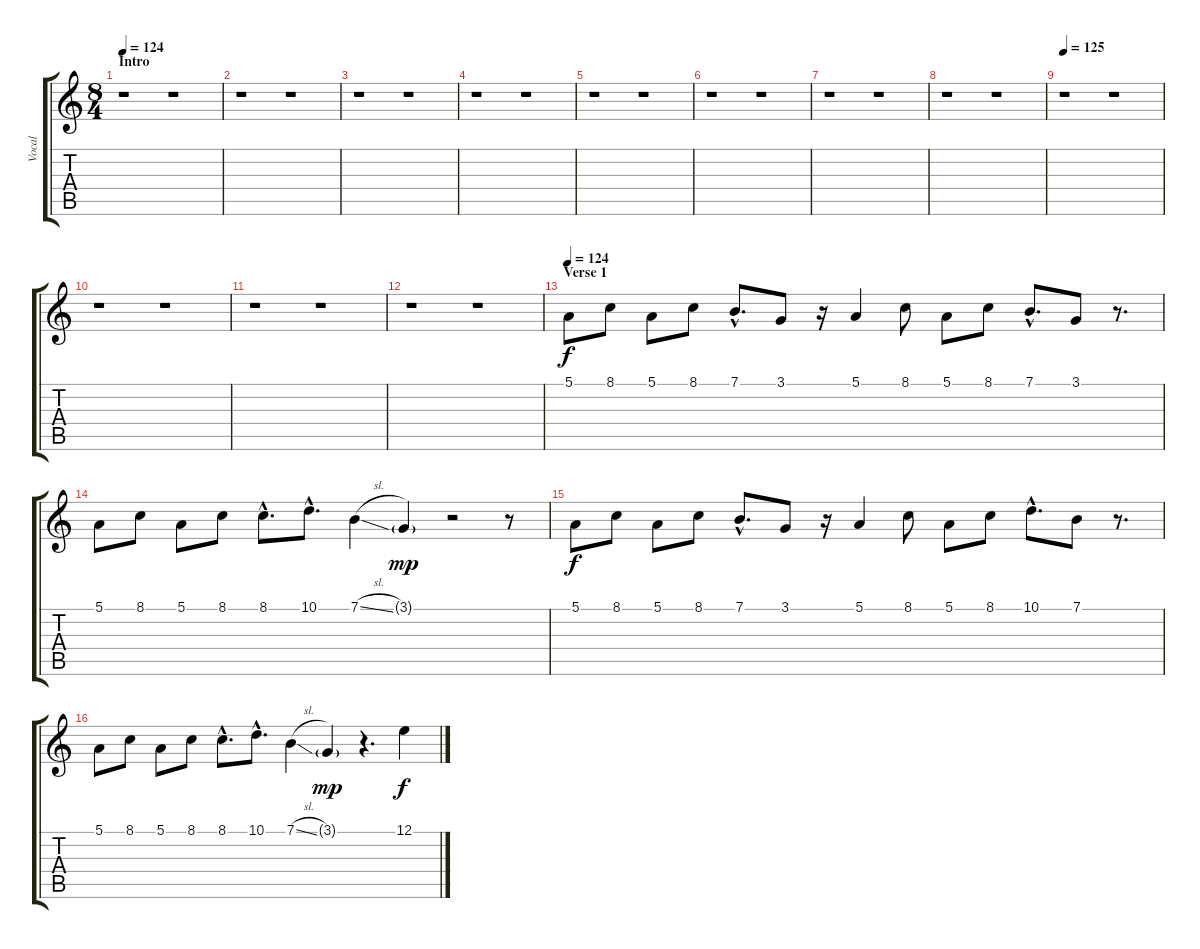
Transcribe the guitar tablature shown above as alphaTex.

\track ("Vocal" "Vocal") {instrument trumpet}
\staff {score tabs}
\tuning (E4 B3 G3 D3 A2 E2) {hide}
\ts (8 4)
\section ("" "Intro")
\tempo 124
\clef g2
\ks c
r.1{dy f instrument trumpet} r.1 |
r.1 r.1 |
r.1 r.1 |
r.1 r.1 |
r.1 r.1 |
r.1 r.1 |
r.1 r.1 |
r.1 r.1 |
\tempo 125
r.1 r.1 |
r.1 r.1 |
r.1 r.1 |
r.1 r.1 |
\section ("" "Verse 1")
\tempo 124
5.1.8 8.1.8 5.1.8 8.1.8 7.1{hac}.8{d} 3.1.8 r.16 5.1.4 8.1.8 5.1.8 8.1.8 7.1{hac}.8{d} 3.1.8 r.8{d} |
5.1.8 8.1.8 5.1.8 8.1.8 8.1{hac}.8{d} 10.1{hac}.8{d} 7.1{sl}.4 3.1{g}.4{dy mp} r.2 r.8 |
5.1.8{dy f} 8.1.8 5.1.8 8.1.8 7.1{hac}.8{d} 3.1.8 r.16 5.1.4 8.1.8 5.1.8 8.1.8 10.1{hac}.8{d} 7.1.8 r.8{d} |
5.1.8 8.1.8 5.1.8 8.1.8 8.1{hac}.8{d} 10.1{hac}.8{d} 7.1{sl}.4 3.1{g}.4{dy mp} r.4{d} 12.1.4{dy f}
